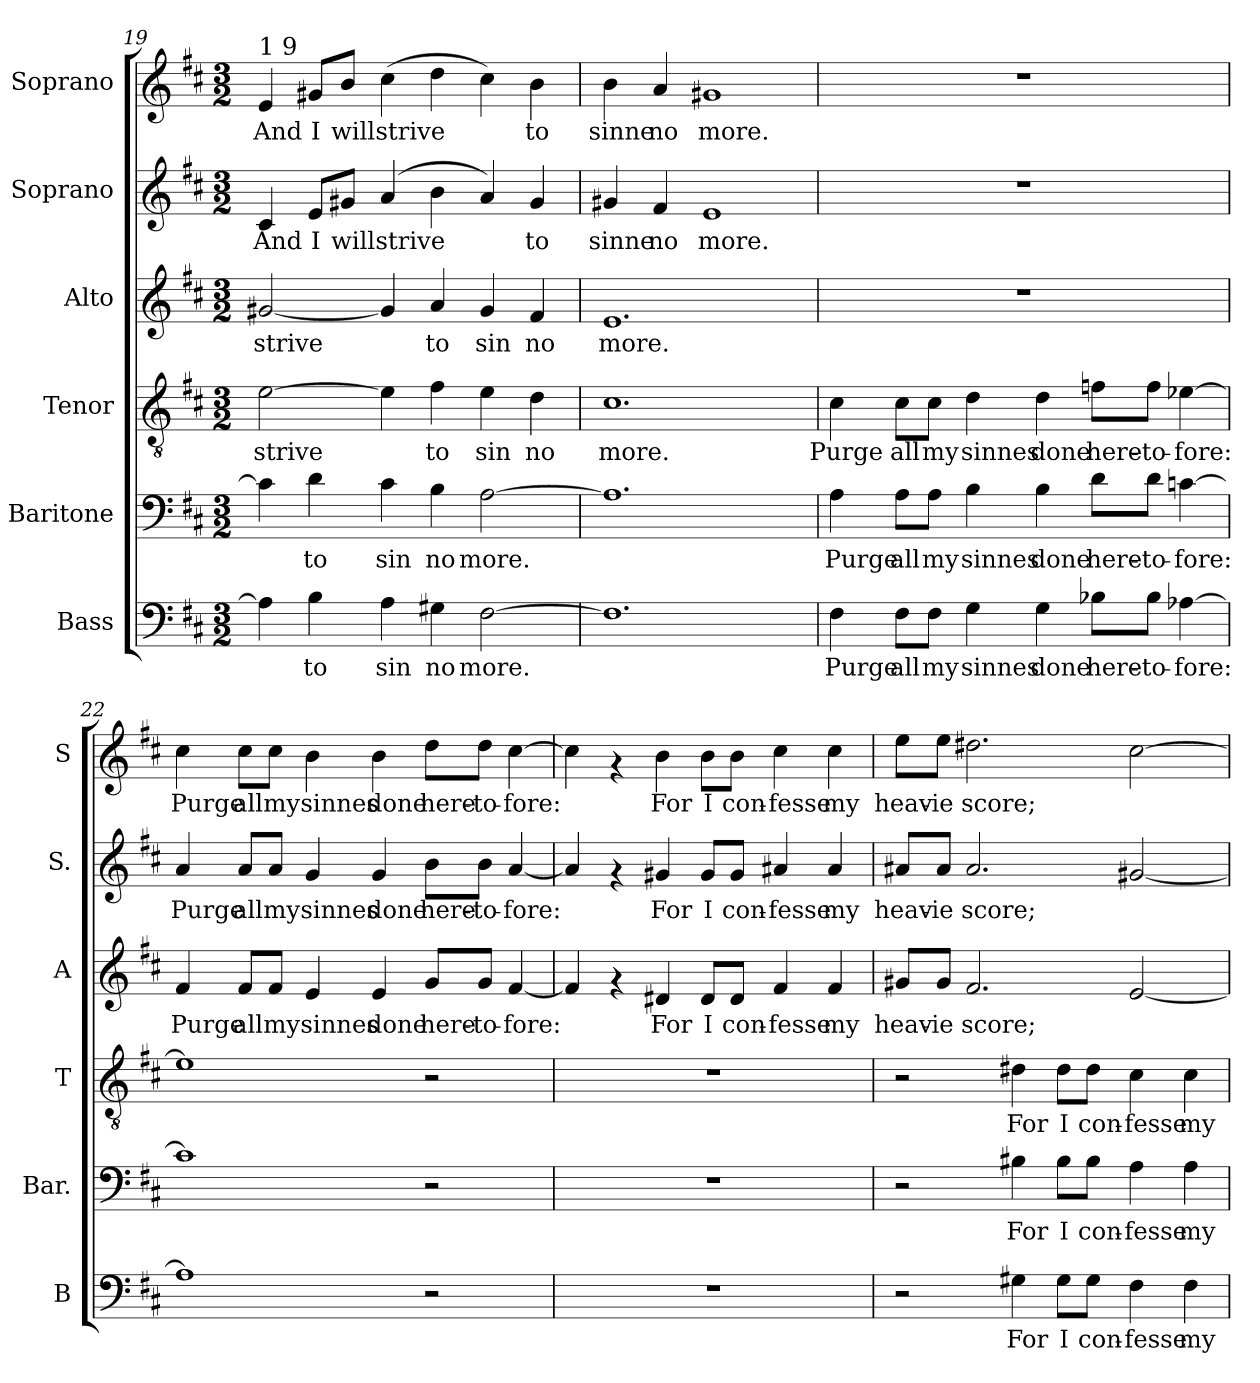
**kern	**text	**kern	**text	**kern	**text	**kern	**text	**kern	**text	**kern	**text
*part6	*part6	*part5	*part5	*part4	*part4	*part3	*part3	*part2	*part2	*part1	*part1
*staff6	*staff6	*staff5	*staff5	*staff4	*staff4	*staff3	*staff3	*staff2	*staff2	*staff1	*staff1
*I"Bass	*	*I"Baritone	*	*I"Tenor	*	*I"Alto	*	*I"Soprano	*	*I"Soprano	*
*I'B	*	*I'Bar.	*	*I'T	*	*I'A	*	*I'S.	*	*I'S	*
!!LO:PB:g=z
*clefF4	*	*clefF4	*	*clefGv2	*	*clefG2	*	*clefG2	*	*clefG2	*
*k[f#c#]	*	*k[f#c#]	*	*k[f#c#]	*	*k[f#c#]	*	*k[f#c#]	*	*k[f#c#]	*
*D:	*	*D:	*	*D:	*	*D:	*	*D:	*	*D:	*
*M3/2	*	*M3/2	*	*M3/2	*	*M3/2	*	*M3/2	*	*M3/2	*
=19	=19	=19	=19	=19	=19	=19	=19	=19	=19	=19	=19
!	!	!	!	!	!	!	!	!	!	!LO:TX:a:t=1 9	!
!	!LO:LY:b	!	!LO:LY:b	!	!LO:LY:b	!	!LO:LY:b:cj	!	!LO:LY:b:cj	!	!LO:LY:b:cj
4A\]	.	4c#\]	.	[>2e\	strive	[<2g#X/	strive	4c#/	And	4e/	And
!	!LO:LY:b	!	!LO:LY:b	!	!	!	!	!	!LO:LY:b:cj	!	!LO:LY:b:cj
4B\	to	4d\	to	.	.	.	.	8e/L	I	8g#X/L	I
!	!	!	!	!	!	!	!	!	!LO:LY:b:cj	!	!LO:LY:b:cj
.	.	.	.	.	.	.	.	8g#X/J	will	8b/J	will
!	!LO:LY:b	!	!LO:LY:b	!	!LO:LY:b	!	!LO:LY:b:cj	!	!LO:LY:b:cj	!	!LO:LY:b:cj
4A\	sin	4c#\	sin	4e\]	.	4g#/]	.	(>4a/	strive	(>4cc#\	strive
!	!LO:LY:b	!	!LO:LY:b	!	!LO:LY:b	!	!LO:LY:b:cj	!	!LO:LY:b:cj	!	!LO:LY:b:cj
4G#X\	no	4B\	no	4f#\	to	4a/	to	4b\	.	4dd\	.
!	!LO:LY:b	!	!LO:LY:b	!	!LO:LY:b	!	!LO:LY:b:cj	!	!LO:LY:b:cj	!	!LO:LY:b:cj
[>2F#\	more.	[>2A\	more.	4e\	sin	4g#/	sin	4a/)	.	4cc#\)	.
!	!	!	!	!	!LO:LY:b	!	!LO:LY:b:cj	!	!LO:LY:b:cj	!	!LO:LY:b:cj
.	.	.	.	4d\	no	4f#/	no	4g#/	to	4b\	to
=20	=20	=20	=20	=20	=20	=20	=20	=20	=20	=20	=20
!	!LO:LY:b	!	!LO:LY:b	!	!LO:LY:b	!	!LO:LY:b:cj	!	!LO:LY:b:cj	!	!LO:LY:b:cj
1.F#]	.	1.A]	.	1.c#	more.	1.e	more.	4g#X/	sinne	4b\	sinne
!	!	!	!	!	!	!	!	!	!LO:LY:b:cj	!	!LO:LY:b:cj
.	.	.	.	.	.	.	.	4f#/	no	4a/	no
!	!	!	!	!	!	!	!	!	!LO:LY:b:cj	!	!LO:LY:b:cj
.	.	.	.	.	.	.	.	1e	more.	1g#X	more.
=21	=21	=21	=21	=21	=21	=21	=21	=21	=21	=21	=21
!	!LO:LY:b	!	!LO:LY:b	!	!LO:LY:b	!	!	!	!	!	!
4F#\	Purge	4A\	Purge	4c#\	Purge	1.r	.	1.r	.	1.r	.
!	!LO:LY:b	!	!LO:LY:b	!	!LO:LY:b	!	!	!	!	!	!
8F#\L	all	8A\L	all	8c#\L	all	.	.	.	.	.	.
!	!LO:LY:b	!	!LO:LY:b	!	!LO:LY:b	!	!	!	!	!	!
8F#\J	my	8A\J	my	8c#\J	my	.	.	.	.	.	.
!	!LO:LY:b	!	!LO:LY:b	!	!LO:LY:b	!	!	!	!	!	!
4G\	sinnes	4B\	sinnes	4d\	sinnes	.	.	.	.	.	.
!	!LO:LY:b	!	!LO:LY:b	!	!LO:LY:b	!	!	!	!	!	!
4G\	done	4B\	done	4d\	done	.	.	.	.	.	.
!	!LO:LY:b	!	!LO:LY:b	!	!LO:LY:b	!	!	!	!	!	!
8B-X\L	here-	8d\L	here-	8fn\L	here-	.	.	.	.	.	.
!	!LO:LY:b	!	!LO:LY:b	!	!LO:LY:b	!	!	!	!	!	!
8B-\J	-to-	8d\J	-to-	8f\J	-to-	.	.	.	.	.	.
!	!LO:LY:b	!	!LO:LY:b	!	!LO:LY:b	!	!	!	!	!	!
[>4A-X\	-fore:	[>4cn\	-fore:	[>4e-X\	-fore:	.	.	.	.	.	.
!!LO:PB:g=z
=22	=22	=22	=22	=22	=22	=22	=22	=22	=22	=22	=22
!	!LO:LY:b	!	!LO:LY:b	!	!LO:LY:b	!	!LO:LY:b:cj	!	!LO:LY:b:cj	!	!LO:LY:b:cj
1A-]	.	1c]	.	1e-]	.	4f#/	Purge	4a/	Purge	4cc#\	Purge
!	!	!	!	!	!	!	!LO:LY:b:cj	!	!LO:LY:b:cj	!	!LO:LY:b:cj
.	.	.	.	.	.	8f#/L	all	8a/L	all	8cc#\L	all
!	!	!	!	!	!	!	!LO:LY:b:cj	!	!LO:LY:b:cj	!	!LO:LY:b:cj
.	.	.	.	.	.	8f#/J	my	8a/J	my	8cc#\J	my
!	!	!	!	!	!	!	!LO:LY:b:cj	!	!LO:LY:b:cj	!	!LO:LY:b:cj
.	.	.	.	.	.	4e/	sinnes	4g/	sinnes	4b\	sinnes
!	!	!	!	!	!	!	!LO:LY:b:cj	!	!LO:LY:b:cj	!	!LO:LY:b:cj
.	.	.	.	.	.	4e/	done	4g/	done	4b\	done
!	!	!	!	!	!	!	!LO:LY:b:cj	!	!LO:LY:b:cj	!	!LO:LY:b:cj
2r	.	2r	.	2r	.	8g/L	here-	8b\L	here-	8dd\L	here-
!	!	!	!	!	!	!	!LO:LY:b:cj	!	!LO:LY:b:cj	!	!LO:LY:b:cj
.	.	.	.	.	.	8g/J	-to-	8b\J	-to-	8dd\J	-to-
!	!	!	!	!	!	!	!LO:LY:b:cj	!	!LO:LY:b:cj	!	!LO:LY:b:cj
.	.	.	.	.	.	[<4f#/	-fore:	[<4a/	-fore:	[>4cc#\	-fore:
=23	=23	=23	=23	=23	=23	=23	=23	=23	=23	=23	=23
!	!	!	!	!	!	!	!LO:LY:b:cj	!	!LO:LY:b:cj	!	!LO:LY:b:cj
1.r	.	1.r	.	1.r	.	4f#/]	.	4a/]	.	4cc#\]	.
.	.	.	.	.	.	4rf	.	4rf	.	4rf	.
!	!	!	!	!	!	!	!LO:LY:b:cj	!	!LO:LY:b:cj	!	!LO:LY:b:cj
.	.	.	.	.	.	4d#X/	For	4g#X/	For	4b\	For
!	!	!	!	!	!	!	!LO:LY:b:cj	!	!LO:LY:b:cj	!	!LO:LY:b:cj
.	.	.	.	.	.	8d#/L	I	8g#/L	I	8b\L	I
!	!	!	!	!	!	!	!LO:LY:b:cj	!	!LO:LY:b:cj	!	!LO:LY:b:cj
.	.	.	.	.	.	8d#/J	con-	8g#/J	con-	8b\J	con-
!	!	!	!	!	!	!	!LO:LY:b:cj	!	!LO:LY:b:cj	!	!LO:LY:b:cj
.	.	.	.	.	.	4f#/	-fesse	4a#X/	-fesse	4cc#\	-fesse
!	!	!	!	!	!	!	!LO:LY:b:cj	!	!LO:LY:b:cj	!	!LO:LY:b:cj
.	.	.	.	.	.	4f#/	my	4a#/	my	4cc#\	my
!!LO:PB:g=z
=24	=24	=24	=24	=24	=24	=24	=24	=24	=24	=24	=24
!	!	!	!	!	!	!	!LO:LY:b:cj	!	!LO:LY:b:cj	!	!LO:LY:b:cj
2r	.	2r	.	2r	.	8g#X/L	heav-	8a#X/L	heav-	8ee\L	heav-
!	!	!	!	!	!	!	!LO:LY:b:cj	!	!LO:LY:b:cj	!	!LO:LY:b:cj
.	.	.	.	.	.	8g#/J	-ie	8a#/J	-ie	8ee\J	-ie
!	!	!	!	!	!	!	!LO:LY:b:cj	!	!LO:LY:b:cj	!	!LO:LY:b:cj
.	.	.	.	.	.	2.f#/	score;	2.a#/	score;	2.dd#X\	score;
!	!LO:LY:b	!	!LO:LY:b	!	!LO:LY:b	!	!	!	!	!	!
4G#X\	For	4B#X\	For	4d#X\	For	.	.	.	.	.	.
!	!LO:LY:b	!	!LO:LY:b	!	!LO:LY:b	!	!	!	!	!	!
8G#\L	I	8B#\L	I	8d#\L	I	.	.	.	.	.	.
!	!LO:LY:b	!	!LO:LY:b	!	!LO:LY:b	!	!	!	!	!	!
8G#\J	con-	8B#\J	con-	8d#\J	con-	.	.	.	.	.	.
!	!LO:LY:b	!	!LO:LY:b	!	!LO:LY:b	!	!LO:LY:b:cj	!	!LO:LY:b:cj	!	!LO:LY:b:cj
4F#\	-fesse	4A\	-fesse	4c#\	-fesse	[<2e/	.	[<2g#X/	.	[>2cc#\	.
!	!LO:LY:b	!	!LO:LY:b	!	!LO:LY:b	!	!	!	!	!	!
4F#\	my	4A\	my	4c#\	my	.	.	.	.	.	.
=	=	=	=	=	=	=	=	=	=	=	=
*-	*-	*-	*-	*-	*-	*-	*-	*-	*-	*-	*-
